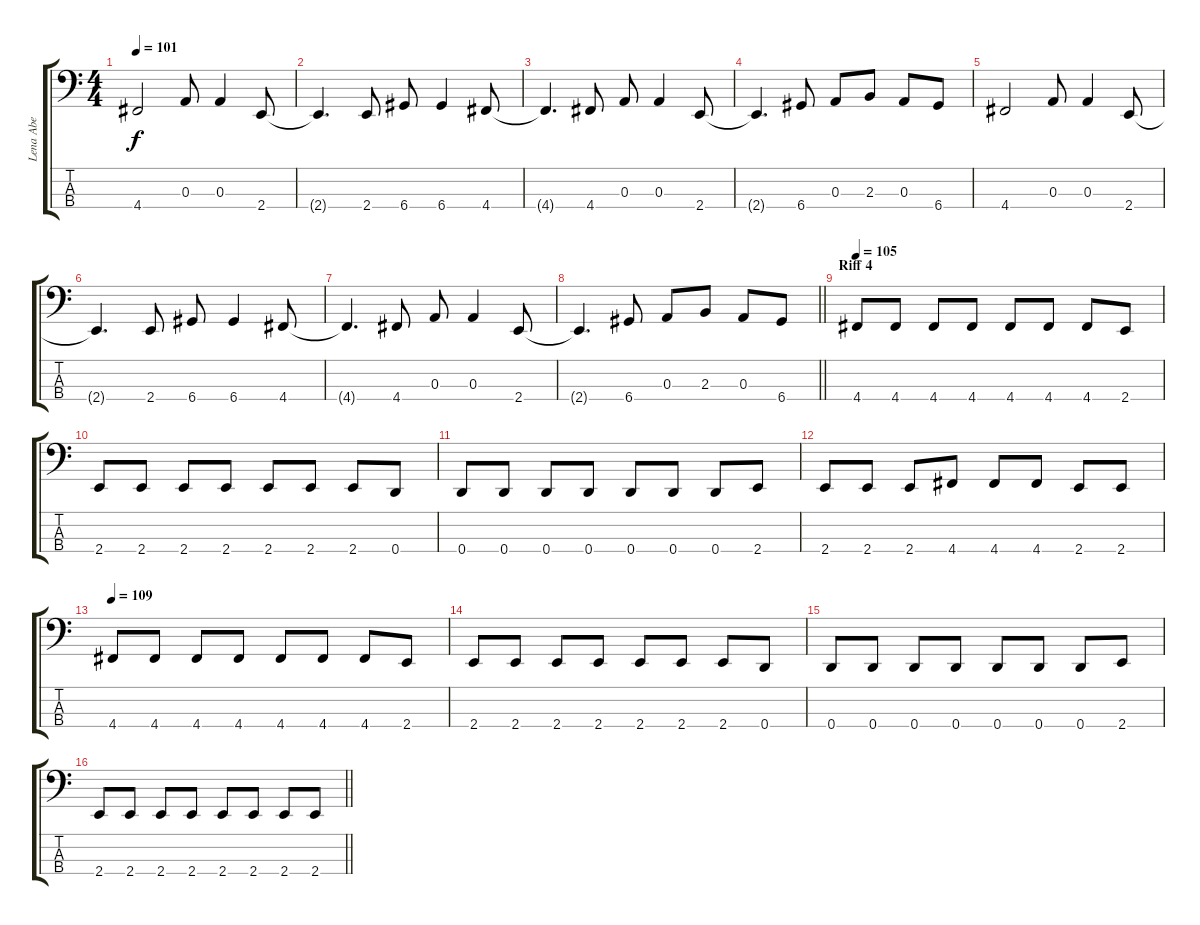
\track ("Lena Abe" "Lena Abe") {instrument electricbassfinger}
\staff {score tabs}
\tuning (G2 D2 A1 D1) {hide}
\ts (4 4)
\tempo 101
\clef f4
\ks c
4.4.2{dy f} 0.3.8 0.3.4 2.4.8 |
2.4{t}.4{d} 2.4.8 6.4.8 6.4.4 4.4.8 |
4.4{t}.4{d} 4.4.8 0.3.8 0.3.4 2.4.8 |
2.4{t}.4{d} 6.4.8 0.3.8 2.3.8 0.3.8 6.4.8 |
4.4.2 0.3.8 0.3.4 2.4.8 |
2.4{t}.4{d} 2.4.8 6.4.8 6.4.4 4.4.8 |
4.4{t}.4{d} 4.4.8 0.3.8 0.3.4 2.4.8 |
\barLineRight lightlight
2.4{t}.4{d} 6.4.8 0.3.8 2.3.8 0.3.8 6.4.8 |
\section ("" "Riff 4")
\tempo 105
4.4.8 4.4.8 4.4.8 4.4.8 4.4.8 4.4.8 4.4.8 2.4.8 |
2.4.8 2.4.8 2.4.8 2.4.8 2.4.8 2.4.8 2.4.8 0.4.8 |
0.4.8 0.4.8 0.4.8 0.4.8 0.4.8 0.4.8 0.4.8 2.4.8 |
2.4.8 2.4.8 2.4.8 4.4.8 4.4.8 4.4.8 2.4.8 2.4.8 |
\tempo 109
4.4.8 4.4.8 4.4.8 4.4.8 4.4.8 4.4.8 4.4.8 2.4.8 |
2.4.8 2.4.8 2.4.8 2.4.8 2.4.8 2.4.8 2.4.8 0.4.8 |
0.4.8 0.4.8 0.4.8 0.4.8 0.4.8 0.4.8 0.4.8 2.4.8 |
\barLineRight lightlight
2.4.8 2.4.8 2.4.8 2.4.8 2.4.8 2.4.8 2.4.8 2.4.8
